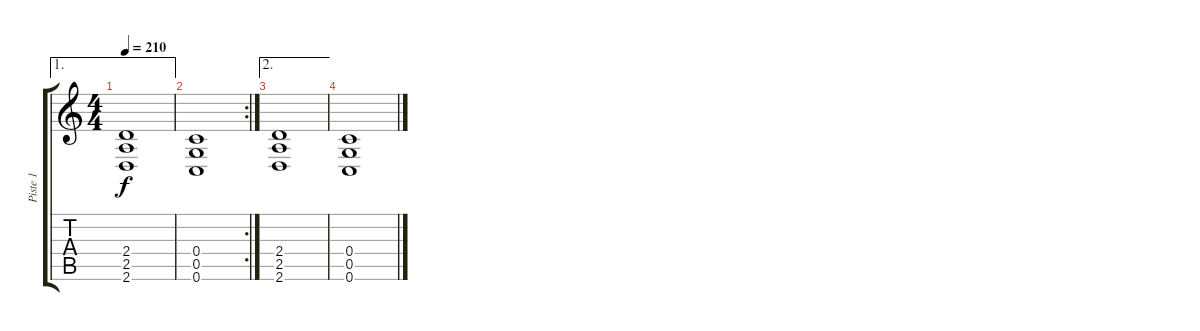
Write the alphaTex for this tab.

\track ("Piste 1" "Piste 1") {instrument overdrivenguitar}
\staff {score tabs}
\tuning (D4 A3 F3 C3 G2 C2) {hide}
\ae 1
\ts (4 4)
\tempo 210
\clef g2
\ks c
(2.4 2.5 2.6).1{dy f} |
\rc 2
(0.4 0.5 0.6).1 |
\ae 2
(2.4 2.5 2.6).1 |
(0.4 0.5 0.6).1
